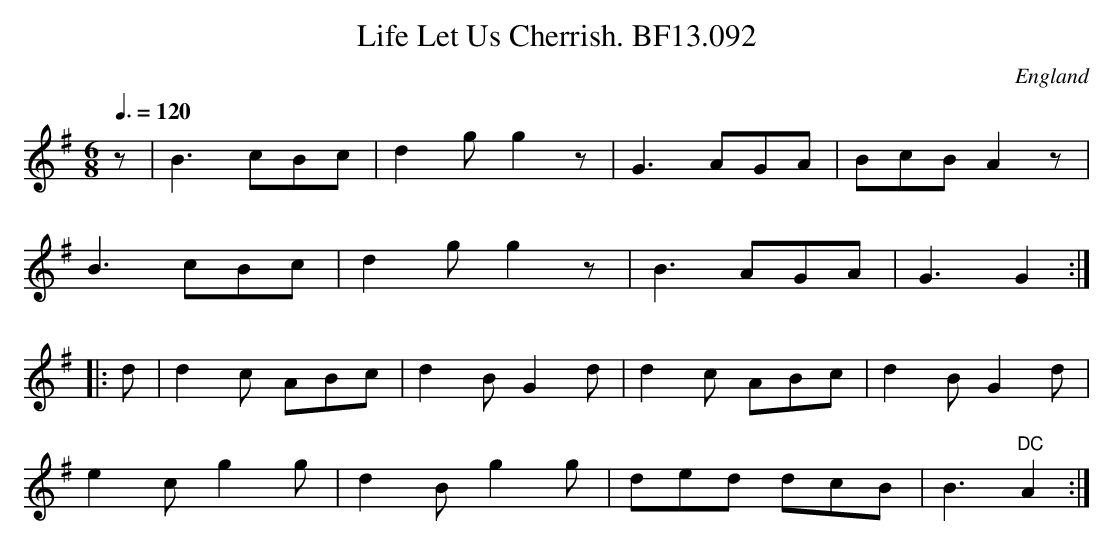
X:1
T:Life Let Us Cherrish. BF13.092
L:1/8
M:6/8
O:England
Q:3/8=120
K:G major
z|B3cBc|d2gg2z|G3AGA|BcBA2z|!
B3cBc|d2gg2z|B3AGA|G3G2:|!
|:d|d2c ABc|d2BG2d|d2c ABc|d2BG2d|!
e2cg2g|d2Bg2g|ded dcB|B3"^DC"A2:|
